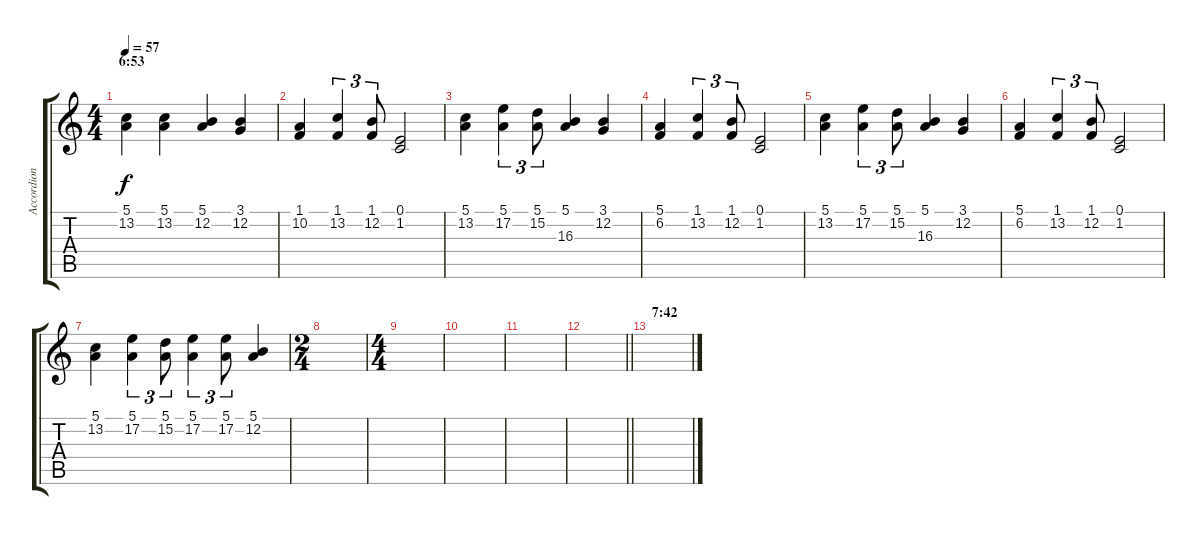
\track ("Accordion" "Accordion") {instrument accordion}
\staff {score tabs}
\tuning (E4 B3 G3 D3 A2 E2) {hide}
\ts (4 4)
\section ("" "6:53")
\tempo 57
\clef g2
\ks c
(5.1 13.2).4{dy f volume 9} (5.1 13.2).4 (5.1 12.2).4 (3.1 12.2).4 |
(1.1 10.2).4 (1.1 13.2).4{tu (3 2)} (1.1 12.2).8{tu (3 2)} (0.1 1.2).2 |
(5.1 13.2).4 (5.1 17.2).4{tu (3 2)} (5.1 15.2).8{tu (3 2)} (5.1 16.3).4 (3.1 12.2).4 |
(5.1 6.2).4 (1.1 13.2).4{tu (3 2)} (1.1 12.2).8{tu (3 2)} (0.1 1.2).2 |
(5.1 13.2).4 (5.1 17.2).4{tu (3 2)} (5.1 15.2).8{tu (3 2)} (5.1 16.3).4 (3.1 12.2).4 |
(5.1 6.2).4 (1.1 13.2).4{tu (3 2)} (1.1 12.2).8{tu (3 2)} (0.1 1.2).2 |
(5.1 13.2).4 (5.1 17.2).4{tu (3 2)} (5.1 15.2).8{tu (3 2)} (5.1 17.2).4{tu (3 2)} (5.1 17.2).8{tu (3 2)} (5.1 12.2).4 |
\ts (2 4)
|
\ts (4 4)
|
|
|
\barLineRight lightlight
|
\section ("" "7:42")
